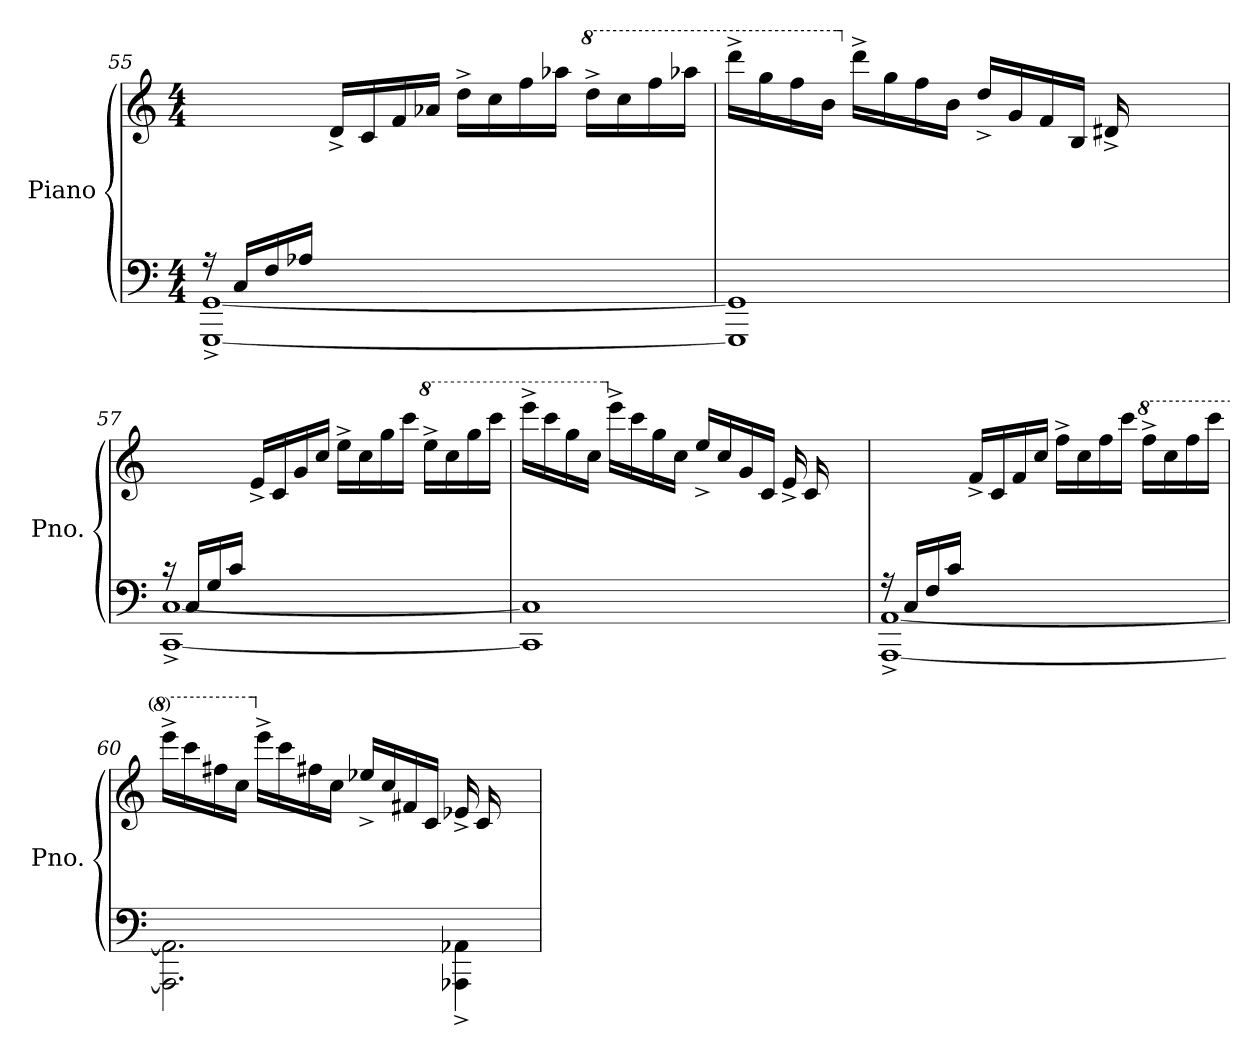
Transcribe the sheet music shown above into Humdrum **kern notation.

**kern	**kern
*part1	*part1
*staff2	*staff1
*I"Piano	*
*I'Pno.	*
*clefF4	*clefG2
*k[]	*k[]
*M4/4	*M4/4
=55	=55
*^	*
16r	[1GGG^ [1GG^	4ryy
16C/LL	.	.
16F/	.	.
16A-X/JJ	.	.
4ryy	.	16d^/LL
.	.	16c/
.	.	16f/
.	.	16a-X/JJ
2ryy	.	16dd^\LL
.	.	16cc\
.	.	16ff\
.	.	16aa-X\JJ
*	*	*8va
.	.	16ddd^\LL
.	.	16ccc\
.	.	16fff\
.	.	16aaa-X\JJ
=56	=56	=56
*	*	*^
2.ryy	1GGG] 1GG]	16dddd^\LL	2.ryy
.	.	16ggg\	.
.	.	16fff\	.
.	.	16bb\JJ	.
*	*	*X8va	*
.	.	16ddd^\LL	.
.	.	16gg\	.
.	.	16ff\	.
.	.	16b\JJ	.
.	.	16dd^/LL	.
.	.	16g/	.
.	.	16f/	.
.	.	16B/JJ	.
16ryy	.	16ryy	16d#X^/LL
16G/	.	16ryy	8.ryy
16F/	.	16ryy	.
16BB/JJ	.	16ryy	.
*	*	*v	*v
=57	=57	=57
16r	[1CC^ [1C^	4ryy
16C/LL	.	.
16G/	.	.
16c/JJ	.	.
4ryy	.	16e^/LL
.	.	16c/
.	.	16g/
.	.	16cc/JJ
2ryy	.	16ee^\LL
.	.	16cc\
.	.	16gg\
.	.	16ccc\JJ
*	*	*8va
.	.	16eee^\LL
.	.	16ccc\
.	.	16ggg\
.	.	16cccc\JJ
=58	=58	=58
*	*	*^
2.ryy	1CC] 1C]	16eeee^\LL	2.ryy
.	.	16cccc\	.
.	.	16ggg\	.
.	.	16ccc\JJ	.
*	*	*X8va	*
.	.	16eee^\LL	.
.	.	16ccc\	.
.	.	16gg\	.
.	.	16cc\JJ	.
.	.	16ee^/LL	.
.	.	16cc/	.
.	.	16g/	.
.	.	16c/JJ	.
8ryy	.	16ryy	16e^/LL
.	.	16ryy	16c/
16G/	.	16ryy	8ryy
16C/JJ	.	16ryy	.
*	*	*v	*v
=59	=59	=59
16r	[1AAA^ [1AA^	4ryy
16C/LL	.	.
16F/	.	.
16c/JJ	.	.
4ryy	.	16f^/LL
.	.	16c/
.	.	16f/
.	.	16cc/JJ
2ryy	.	16ff^\LL
.	.	16cc\
.	.	16ff\
.	.	16ccc\JJ
*	*	*8va
.	.	16fff^\LL
.	.	16ccc\
.	.	16fff\
.	.	16cccc\JJ
=60	=60	=60
*	*	*^
2.ryy	2.AAA\] 2.AA\]	16eeee^\LL	2.ryy
.	.	16cccc\	.
.	.	16fff#X\	.
.	.	16ccc\JJ	.
*	*	*X8va	*
.	.	16eee^\LL	.
.	.	16ccc\	.
.	.	16ff#X\	.
.	.	16cc\JJ	.
.	.	16ee-X^/LL	.
.	.	16cc/	.
.	.	16f#X/	.
.	.	16c/JJ	.
8ryy	4AAA-X\^ 4AA-X\^	16ryy	16e-X^/LL
.	.	16ryy	16c/
16F#X/	.	16ryy	8ryy
16C/JJ	.	16ryy	.
*v	*v	*	*
*	*v	*v
=	=
*-	*-
